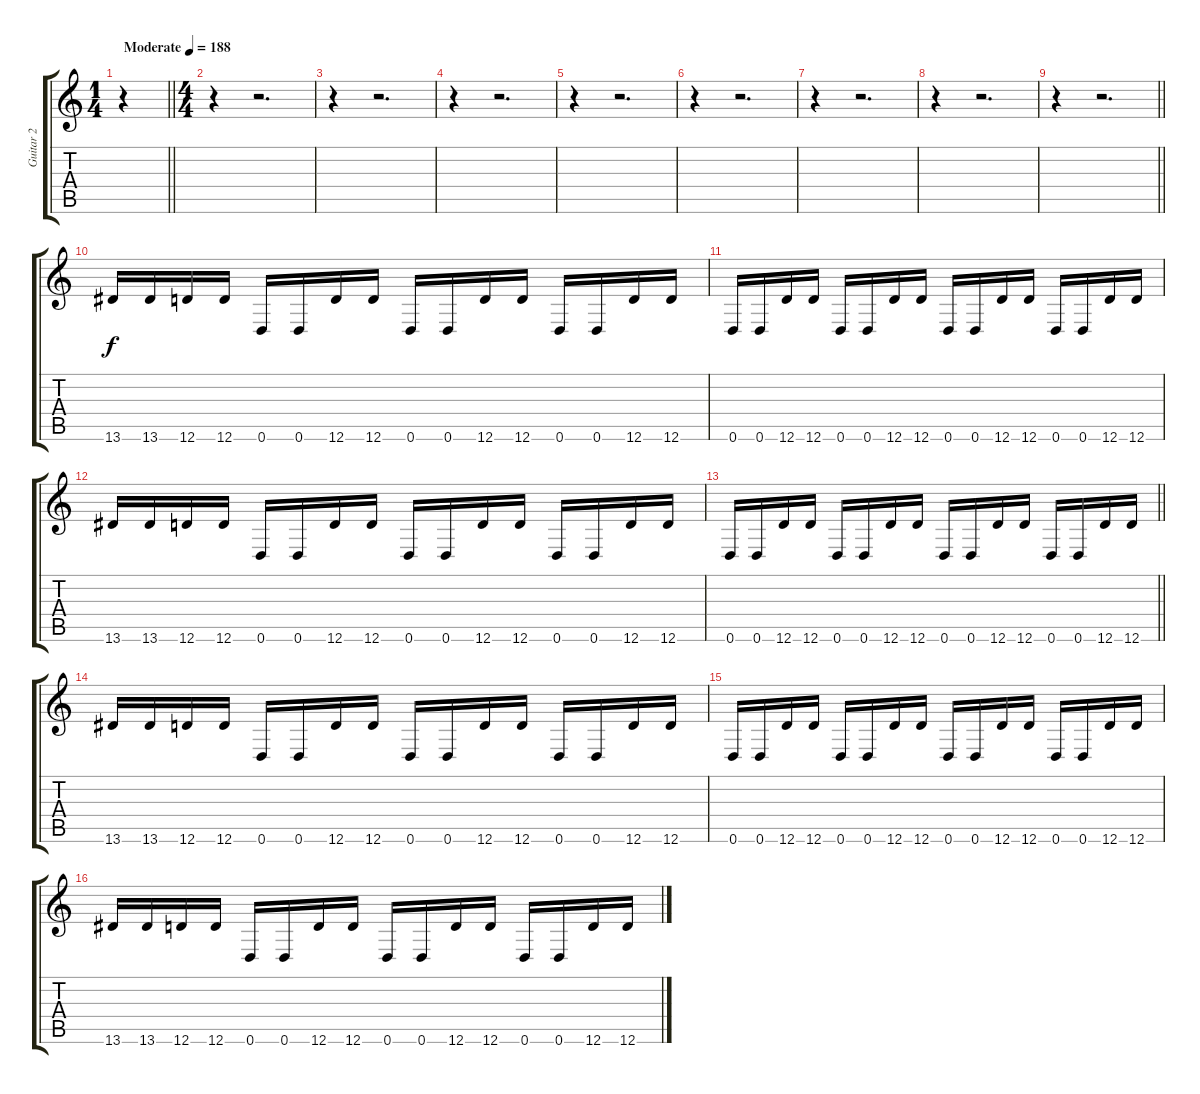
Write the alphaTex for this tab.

\track ("Guitar 2" "Guitar 2") {instrument distortionguitar}
\staff {score tabs}
\tuning (E4 B3 G3 D3 A2 D2) {hide}
\voice
\ts (1 4)
\tempo (188 "Moderate")
\clef g2
\barLineRight lightlight
\ks c
r.4{dy f instrument distortionguitar} |
\ts (4 4)
r.4 r.2{d} |
r.4 r.2{d} |
r.4 r.2{d} |
r.4 r.2{d} |
r.4 r.2{d} |
r.4 r.2{d} |
r.4 r.2{d} |
\barLineRight lightlight
r.4 r.2{d} |
\section ("" "")
13.6.16 13.6.16 12.6.16 12.6.16 0.6.16 0.6.16 12.6.16 12.6.16 0.6.16 0.6.16 12.6.16 12.6.16 0.6.16 0.6.16 12.6.16 12.6.16 |
0.6.16 0.6.16 12.6.16 12.6.16 0.6.16 0.6.16 12.6.16 12.6.16 0.6.16 0.6.16 12.6.16 12.6.16 0.6.16 0.6.16 12.6.16 12.6.16 |
13.6.16 13.6.16 12.6.16 12.6.16 0.6.16 0.6.16 12.6.16 12.6.16 0.6.16 0.6.16 12.6.16 12.6.16 0.6.16 0.6.16 12.6.16 12.6.16 |
\barLineRight lightlight
0.6.16 0.6.16 12.6.16 12.6.16 0.6.16 0.6.16 12.6.16 12.6.16 0.6.16 0.6.16 12.6.16 12.6.16 0.6.16 0.6.16 12.6.16 12.6.16 |
13.6.16 13.6.16 12.6.16 12.6.16 0.6.16 0.6.16 12.6.16 12.6.16 0.6.16 0.6.16 12.6.16 12.6.16 0.6.16 0.6.16 12.6.16 12.6.16 |
0.6.16 0.6.16 12.6.16 12.6.16 0.6.16 0.6.16 12.6.16 12.6.16 0.6.16 0.6.16 12.6.16 12.6.16 0.6.16 0.6.16 12.6.16 12.6.16 |
13.6.16 13.6.16 12.6.16 12.6.16 0.6.16 0.6.16 12.6.16 12.6.16 0.6.16 0.6.16 12.6.16 12.6.16 0.6.16 0.6.16 12.6.16 12.6.16
\voice
\clef g2
\ottava regular
\simile none
\barLineRight lightlight
\ks c
r.4{dy f} |
|
|
|
|
|
|
|
\barLineRight lightlight
|
|
|
|
\barLineRight lightlight
|
|
|
